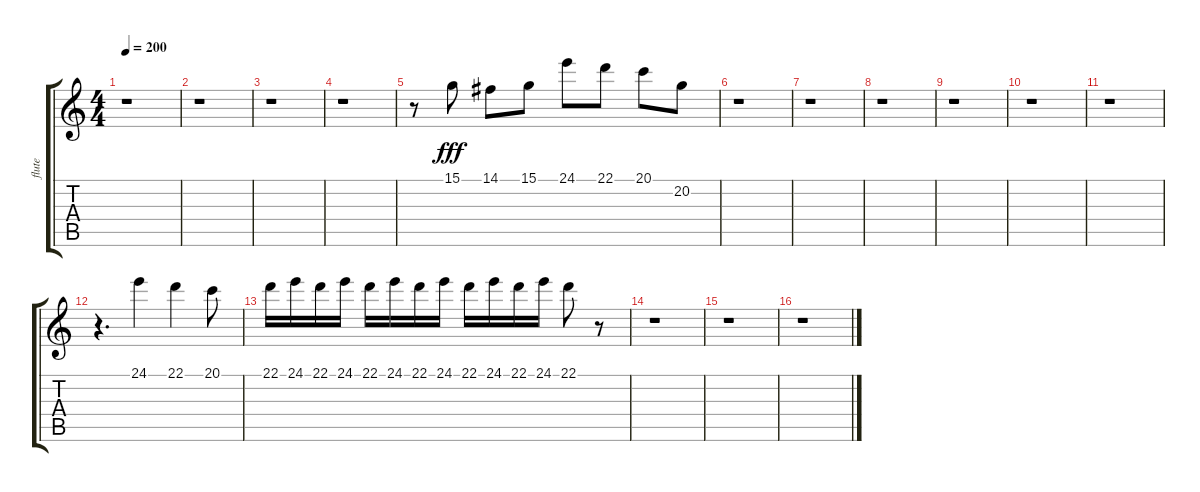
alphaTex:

\track ("flute               " "flute     ") {instrument piccolo}
\staff {score tabs}
\tuning (E4 B3 G3 D3 A2 E2) {hide}
\ts (4 4)
\tempo 200
\clef g2
\ks c
r.1{dy fff} |
r.1 |
r.1 |
r.1 |
r.8 15.1.8 14.1.8 15.1.8 24.1.8 22.1.8 20.1.8 20.2.8 |
r.1 |
r.1 |
r.1 |
r.1 |
r.1 |
r.1 |
r.4{d} 24.1.4 22.1.4 20.1.8 |
22.1.16 24.1.16 22.1.16 24.1.16 22.1.16 24.1.16 22.1.16 24.1.16 22.1.16 24.1.16 22.1.16 24.1.16 22.1.8 r.8 |
r.1 |
r.1 |
r.1
